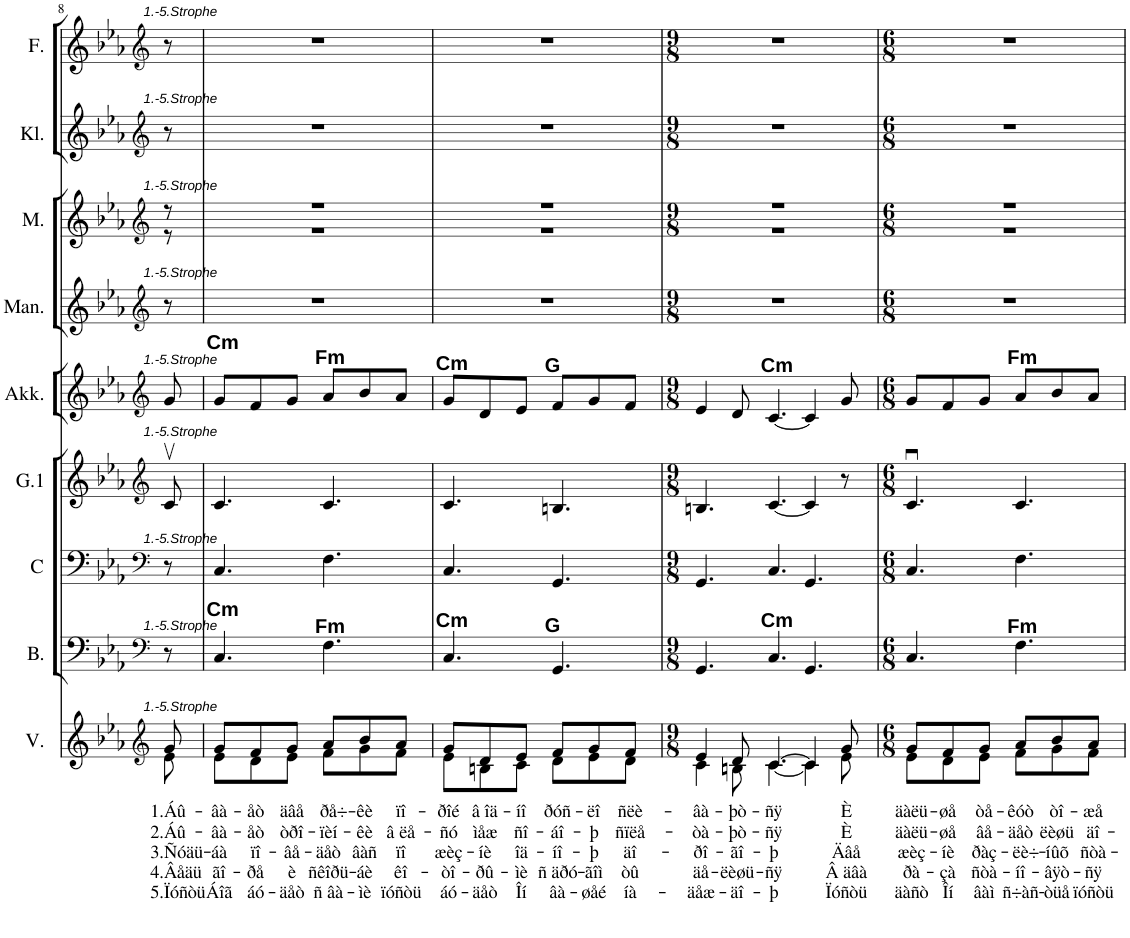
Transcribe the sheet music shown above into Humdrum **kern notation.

**kern	**text	**text	**text	**text	**text	**kern	**kern	**kern	**kern	**kern	**kern	**kern	**kern
*part9	*part9	*part9	*part9	*part9	*part9	*part8	*part7	*part6	*part5	*part4	*part3	*part2	*part1
*staff9	*staff9	*staff9	*staff9	*staff9	*staff9	*staff8	*staff7	*staff6	*staff5	*staff4	*staff3	*staff2	*staff1
*I"Vokal	*	*	*	*	*	*I"Baß	*I"Cello	*I"Geige 1	*I"Akkordeon	*I"Mandola	*I"Mandoline	*I"Klarinette	*I"Flöte
*I'V.	*	*	*	*	*	*I'B.	*I'C	*I'G.1	*I'Akk.	*I'Man.	*I'M.	*I'Kl.	*I'F.
!!LO:PB:g=z
*clefG2	*	*	*	*	*	*clefF4	*clefF4	*clefG2	*clefG2	*clefG2	*clefG2	*clefG2	*clefG2
*	*	*	*	*	*	*	*	*	*	*	*	*Trd1c2	*
*k[b-e-a-]	*	*	*	*	*	*k[b-e-a-]	*k[b-e-a-]	*k[b-e-a-]	*k[b-e-a-]	*k[b-e-a-]	*k[b-e-a-]	*k[b-e-a-]	*k[b-e-a-]
*	*	*	*	*	*	*M6/8	*M6/8	*M6/8	*M6/8	*M6/8	*M6/8	*M6/8	*M6/8
=8	=8	=8	=8	=8	=8	=8	=8	=8	=8	=8	=8	=8	=8
!	!	!	!	!	!	!	!	!	!	!	!	!	!LO:TX:a:i:t=1.-5.Strophe
!	!	!	!	!	!	!	!	!	!	!	!	!LO:TX:a:i:t=1.-5.Strophe	!
!	!	!	!	!	!	!	!	!	!	!	!LO:TX:a:i:t=1.-5.Strophe	!	!
!	!	!	!	!	!	!	!	!	!	!LO:TX:a:i:t=1.-5.Strophe	!	!	!
!	!	!	!	!	!	!	!	!	!LO:TX:a:i:t=1.-5.Strophe	!	!	!	!
!	!	!	!	!	!	!	!	!LO:TX:a:i:t=1.-5.Strophe	!	!	!	!	!
!	!	!	!	!	!	!	!LO:TX:a:i:t=1.-5.Strophe	!	!	!	!	!	!
!	!	!	!	!	!	!LO:TX:a:i:t=1.-5.Strophe	!	!	!	!	!	!	!
!LO:TX:a:i:t=1.-5.Strophe	!	!	!	!	!	!	!	!	!	!	!	!	!
!	!LO:LY:b	!LO:LY:b	!LO:LY:b	!LO:LY:b	!LO:LY:b	!	!	!	!	!	!	!	!
*^	*	*	*	*	*	*	*	*	*	*	*^	*	*
8g/	8e-\	1.Áû-	2.Áû-	3.Ñóäü-	4.Âåäü	5.Ïóñòü	8r	8r	8cv/	8g/	8r	8r	8r	8r	8r
=9	=9	=9	=9	=9	=9	=9	=9	=9	=9	=9	=9	=9	=9	=9	=9
!	!	!	!	!	!	!	!	!	!	!LO:TX:a:B:t=Cm	!	!	!	!	!
!	!	!	!	!	!	!	!LO:TX:a:B:t=Cm	!	!	!	!	!	!	!	!
!	!	!LO:LY:b	!LO:LY:b	!LO:LY:b	!LO:LY:b	!LO:LY:b	!	!	!	!	!	!	!	!	!
8g/L	8e-\L	âà-	âà-	áà	ãî-	Áîã	4.C/	4.C/	4.c/	8g/L	2.r	2.r	2.r	2.r	2.r
!	!	!LO:LY:b	!LO:LY:b	!LO:LY:b	!LO:LY:b	!LO:LY:b	!	!	!	!	!	!	!	!	!
8f/	8d\	åò	åò	ïî-	ðå	áó-	.	.	.	8f/	.	.	.	.	.
!	!	!LO:LY:b	!LO:LY:b	!LO:LY:b	!LO:LY:b	!LO:LY:b	!	!	!	!	!	!	!	!	!
8g/J	8e-\J	äâå	òðî-	âå-	è	äåò	.	.	.	8g/J	.	.	.	.	.
!	!	!	!	!	!	!	!	!	!	!LO:TX:a:B:t=Fm	!	!	!	!	!
!	!	!	!	!	!	!	!LO:TX:a:B:t=Fm	!	!	!	!	!	!	!	!
!	!	!LO:LY:b	!LO:LY:b	!LO:LY:b	!LO:LY:b	!LO:LY:b	!	!	!	!	!	!	!	!	!
8a-/L	8f\L	ðå÷-	ïèí-	äåò	ñêîðü-	ñ âà-	4.F\	4.F\	4.c/	8a-/L	.	.	.	.	.
!	!	!LO:LY:b	!LO:LY:b	!LO:LY:b	!LO:LY:b	!LO:LY:b	!	!	!	!	!	!	!	!	!
8b-/	8g\	êè	êè	âàñ	áè	ìè	.	.	.	8b-/	.	.	.	.	.
!	!	!LO:LY:b	!LO:LY:b	!LO:LY:b	!LO:LY:b	!LO:LY:b	!	!	!	!	!	!	!	!	!
8a-/J	8f\J	ïî-	â ëå-	ïî	êî-	ïóñòü	.	.	.	8a-/J	.	.	.	.	.
=10	=10	=10	=10	=10	=10	=10	=10	=10	=10	=10	=10	=10	=10	=10	=10
!	!	!	!	!	!	!	!	!	!	!LO:TX:a:B:t=Cm	!	!	!	!	!
!	!	!	!	!	!	!	!LO:TX:a:B:t=Cm	!	!	!	!	!	!	!	!
!	!	!LO:LY:b	!LO:LY:b	!LO:LY:b	!LO:LY:b	!LO:LY:b	!	!	!	!	!	!	!	!	!
8g/L	8e-\L	ðîé	ñó	æèç-	òî-	áó-	4.C/	4.C/	4.c/	8g/L	2.r	2.r	2.r	2.r	2.r
!	!	!LO:LY:b	!LO:LY:b	!LO:LY:b	!LO:LY:b	!LO:LY:b	!	!	!	!	!	!	!	!	!
8d/	8Bn\	â îä-	ìåæ	íè	ðû-	äåò	.	.	.	8d/	.	.	.	.	.
!	!	!LO:LY:b	!LO:LY:b	!LO:LY:b	!LO:LY:b	!LO:LY:b	!	!	!	!	!	!	!	!	!
8e-/J	8c\J	íî	ñî-	îä-	ìè	Îí	.	.	.	8e-/J	.	.	.	.	.
!	!	!	!	!	!	!	!	!	!	!LO:TX:a:B:t=G	!	!	!	!	!
!	!	!	!	!	!	!	!LO:TX:a:B:t=G	!	!	!	!	!	!	!	!
!	!	!LO:LY:b	!LO:LY:b	!LO:LY:b	!LO:LY:b	!LO:LY:b	!	!	!	!	!	!	!	!	!
8f/L	8d\L	ðóñ-	áî-	íî-	ñ äðó-	âà-	4.GG/	4.GG/	4.Bn/	8f/L	.	.	.	.	.
!	!	!LO:LY:b	!LO:LY:b	!LO:LY:b	!LO:LY:b	!LO:LY:b	!	!	!	!	!	!	!	!	!
8g/	8e-\	ëî	þ	þ	ãîì	øåé	.	.	.	8g/	.	.	.	.	.
!	!	!LO:LY:b	!LO:LY:b	!LO:LY:b	!LO:LY:b	!LO:LY:b	!	!	!	!	!	!	!	!	!
8f/J	8d\J	ñëè-	ñïëå-	äî-	òû	íà-	.	.	.	8f/J	.	.	.	.	.
=11	=11	=11	=11	=11	=11	=11	=11	=11	=11	=11	=11	=11	=11	=11	=11
*M9/8	*	*	*	*	*	*	*M9/8	*M9/8	*M9/8	*M9/8	*M9/8	*M9/8	*	*M9/8	*M9/8
!	!	!LO:LY:b	!LO:LY:b	!LO:LY:b	!LO:LY:b	!LO:LY:b	!	!	!	!	!	!	!	!	!
4e-/	4c\	âà-	òà-	ðî-	äå-	äåæ-	4.GG/	4.GG/	4.Bn/	4e-/	8%9r	8%9r	8%9r	8%9r	8%9r
!	!	!LO:LY:b	!LO:LY:b	!LO:LY:b	!LO:LY:b	!LO:LY:b	!	!	!	!	!	!	!	!	!
8d/	8Bn\	þò-	þò-	ãî-	ëèøü-	äî-	.	.	.	8d/	.	.	.	.	.
!	!	!	!	!	!	!	!	!	!	!LO:TX:a:B:t=Cm	!	!	!	!	!
!	!	!	!	!	!	!	!LO:TX:a:B:t=Cm	!	!	!	!	!	!	!	!
!	!	!LO:LY:b	!LO:LY:b	!LO:LY:b	!LO:LY:b	!LO:LY:b	!	!	!	!	!	!	!	!	!
[4.c/	[4.c\	ñÿ	ñÿ	þ	ñÿ	þ	4.C/	4.C/	[4.c/	[4.c/	.	.	.	.	.
4c/]	4c\]	.	.	.	.	.	4.GG/	4.GG/	4c/]	4c/]	.	.	.	.	.
!	!	!LO:LY:b	!LO:LY:b	!LO:LY:b	!LO:LY:b	!LO:LY:b	!	!	!	!	!	!	!	!	!
8g/	8e-\	È	È	Äâå	Â äâà	Ïóñòü	.	.	8r	8g/	.	.	.	.	.
=12	=12	=12	=12	=12	=12	=12	=12	=12	=12	=12	=12	=12	=12	=12	=12
*M6/8	*	*	*	*	*	*	*M6/8	*M6/8	*M6/8	*M6/8	*M6/8	*M6/8	*	*M6/8	*M6/8
!	!	!LO:LY:b	!LO:LY:b	!LO:LY:b	!LO:LY:b	!LO:LY:b	!	!	!	!	!	!	!	!	!
8g/L	8e-\L	äàëü-	äàëü-	æèç-	ðà-	äàñò	4.C/	4.C/	4.cu/	8g/L	2.r	2.r	2.r	2.r	2.r
!	!	!LO:LY:b	!LO:LY:b	!LO:LY:b	!LO:LY:b	!LO:LY:b	!	!	!	!	!	!	!	!	!
8f/	8d\	øå	øå	íè	çà	Îí	.	.	.	8f/	.	.	.	.	.
!	!	!LO:LY:b	!LO:LY:b	!LO:LY:b	!LO:LY:b	!LO:LY:b	!	!	!	!	!	!	!	!	!
8g/J	8e-\J	òå-	âå-	ðàç-	ñòà-	âàì	.	.	.	8g/J	.	.	.	.	.
!	!	!	!	!	!	!	!	!	!	!LO:TX:a:B:t=Fm	!	!	!	!	!
!	!	!	!	!	!	!	!LO:TX:a:B:t=Fm	!	!	!	!	!	!	!	!
!	!	!LO:LY:b	!LO:LY:b	!LO:LY:b	!LO:LY:b	!LO:LY:b	!	!	!	!	!	!	!	!	!
8a-/L	8f\L	êóò	äåò	ëè÷-	íî-	ñ÷àñ-	4.F\	4.F\	4.c/	8a-/L	.	.	.	.	.
!	!	!LO:LY:b	!LO:LY:b	!LO:LY:b	!LO:LY:b	!LO:LY:b	!	!	!	!	!	!	!	!	!
8b-/	8g\	òî-	ëèøü	íûõ	âÿò-	òüå	.	.	.	8b-/	.	.	.	.	.
!	!	!LO:LY:b	!LO:LY:b	!LO:LY:b	!LO:LY:b	!LO:LY:b	!	!	!	!	!	!	!	!	!
8a-/J	8f\J	æå	äî-	ñòà-	ñÿ	ïóñòü	.	.	.	8a-/J	.	.	.	.	.
*v	*v	*	*	*	*	*	*	*	*	*	*	*v	*v	*	*
=	=	=	=	=	=	=	=	=	=	=	=	=	=
*-	*-	*-	*-	*-	*-	*-	*-	*-	*-	*-	*-	*-	*-
